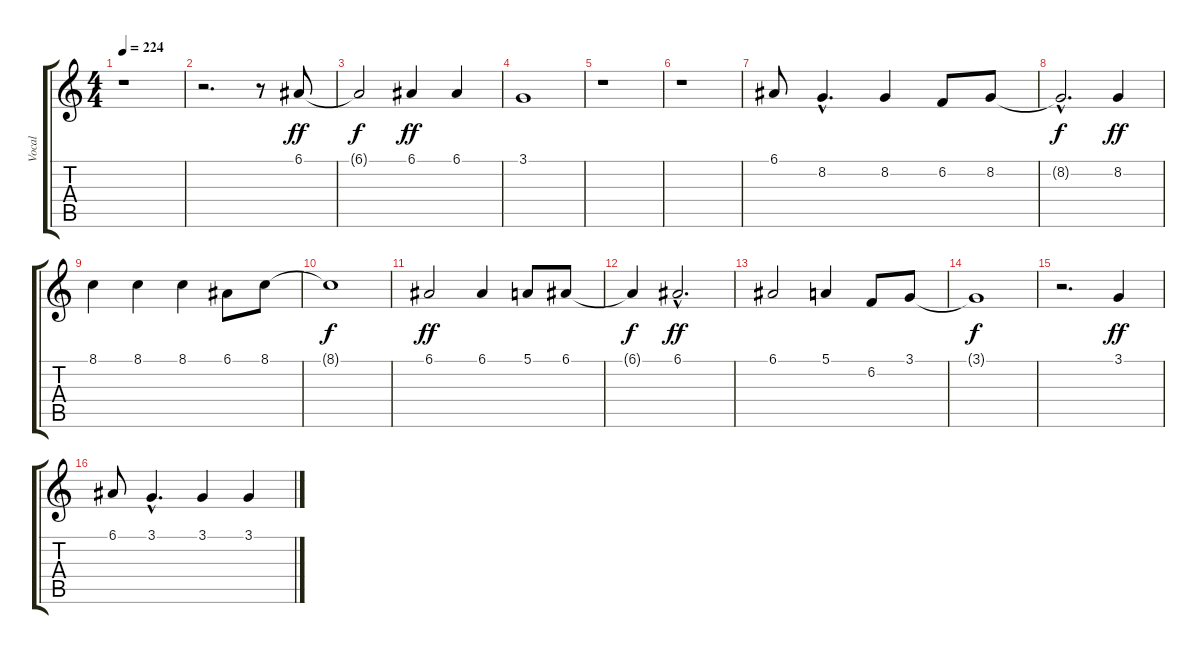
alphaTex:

\track ("Vocal" "Vocal") {instrument synthbrass1}
\staff {score tabs}
\tuning (E4 B3 G3 D3 A2 E2) {hide}
\ts (4 4)
\tempo 224
\clef g2
\ks c
r.1{dy f} |
r.2{d} r.8 6.1.8{dy ff} |
6.1{t}.2{dy f} 6.1.4{dy ff} 6.1.4 |
3.1.1 |
r.1 |
r.1 |
6.1.8 8.2{hac}.4{d} 8.2.4 6.2.8 8.2.8 |
8.2{hac t}.2{d dy f} 8.2.4{dy ff} |
8.1.4 8.1.4 8.1.4 6.1.8 8.1.8 |
8.1{t}.1{dy f} |
6.1.2{dy ff} 6.1.4 5.1.8 6.1.8 |
6.1{t}.4{dy f} 6.1{hac}.2{d dy ff} |
6.1.2 5.1.4 6.2.8 3.1.8 |
3.1{t}.1{dy f} |
r.2{d} 3.1.4{dy ff} |
6.1.8 3.1{hac}.4{d} 3.1.4 3.1.4
